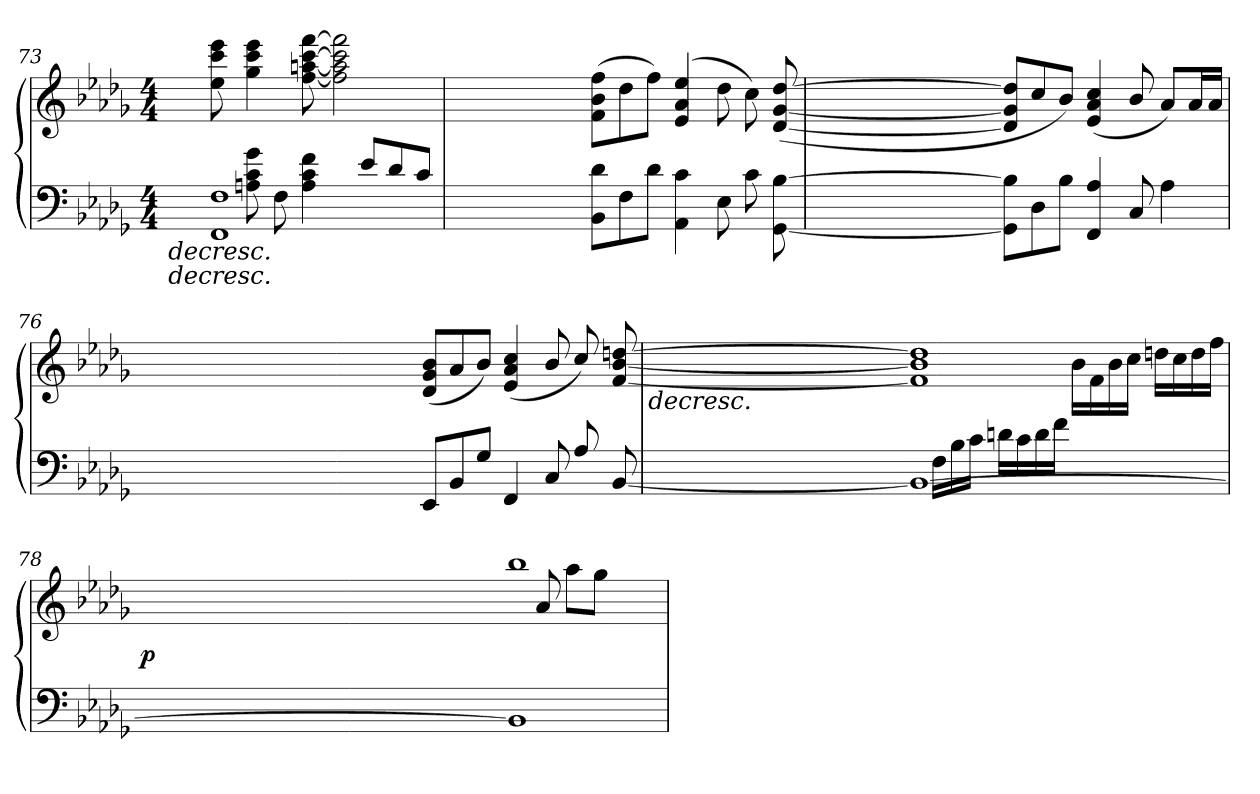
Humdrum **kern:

**kern	**kern	**dynam
*part1	*part1	*part1
*staff2	*staff1	*staff1/2
*clefF4	*clefG2	*
*k[b-e-a-d-g-]	*k[b-e-a-d-g-]	*
*D-:	*D-:	*
*M4/4	*M4/4	*
=73	=73	=73
*^	*	*
8ryy	1F/ 1FF/	8eee-\ 8ccc\ 8ee-\	.
8g-\ 8c\ 8A\	.	4eee-\ 4ccc\ 4gg-\	.
8F\	.	.	.
4f\ 4c\ 4A\	.	[8fff\ [8ccc\ [8aa\ [8ff\	.
.	.	2fff\] 2ccc\] 2aa\] 2ff\]	.
!	!	!	!LO:HP:b=2
8e-/L	.	.	>
!	!	!	!LO:HP:b=2
8d-/	.	.	>
8c/J	.	.	.
*v	*v	*	*
=74	=74	=74
*M4/4	*M4/4	*
8d-\ 8BB-\L	(8ff\ 8b-\ 8f\L	.
8F\	8dd-\	.
8d-\J	8ff\J)	.
4c\ 4AA-\	(4ee-/ 4a-/ 4e-/	.
8E-\	8dd-\	.
8c\	8cc\)	.
[8B-\ [8GG-\	([8dd-/ [8g-/ [8d-/	.
.	.	] ]
=75	=75	=75
8B-\] 8GG-\]L	8dd-/] 8g-/] 8d-/]L	.
8D-\	8cc/	.
8B-\J	8b-/J)	.
4A-/ 4FF/	(4cc/ 4a-/ 4e-/	.
8C/	8b-/	.
4A-\	8a-/L)	.
.	16a-/L	.
.	16a-/JJ	.
=76	=76	=76
8EE-/L	(8b-/ 8g-/ 8d-/L	.
8BB-/	8a-/	.
8G-/J	8b-/J)	.
4FF/	(4cc/ 4a-/ 4e-/	.
8C/	8b-/	.
8A-/	8cc/)	.
[8BB-/	[8dd/ [8b-/ [8f/	.
=77	=77	=77
*^	*	*
!	!	!	!LO:HP:b
*	*	*^	*
1BB-/_	16ryy	1dd/] 1b-/] 1f/]	2ryy	>
.	16F\LL	.	.	.
.	16B-\	.	.	.
.	16c\JJ	.	.	.
.	16d\LL	.	.	.
.	16c\	.	.	.
.	16d\	.	.	.
.	16f\JJ	.	.	.
.	2ryy	.	16b-\LL	.
.	.	.	16f\	.
.	.	.	16b-\	.
.	.	.	16cc\JJ	.
.	.	.	16dd\LL	.
.	.	.	16cc\	.
.	.	.	16dd\	.
.	.	.	16ff\JJ	.
*v	*v	*	*	*
*	*v	*v	*
.	.	]
=78	=78	=78
*	*^	*
1BB-/]	8ryy	1bb-\	.
.	8a-/	.	p
.	8aa-\L	.	.
.	8gg-\J	.	.
*	*v	*v	*
=	=	=
*-	*-	*-
